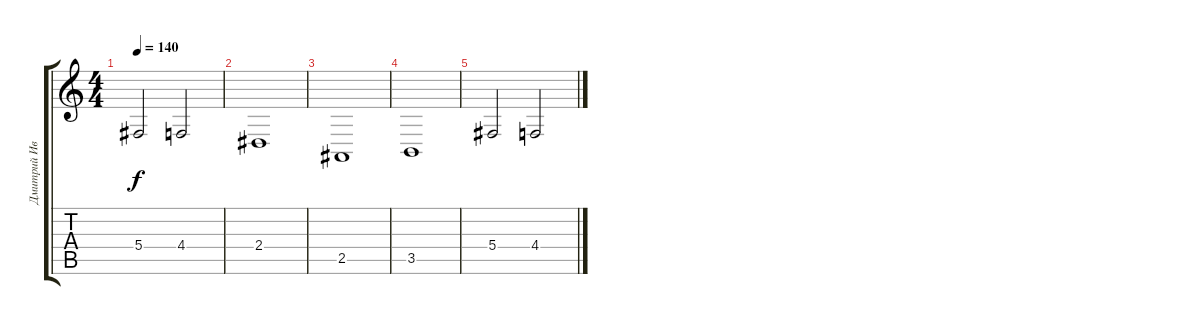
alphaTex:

\track ("Дмитрий Иванов/Андрей Смирнов" "Дмитрий Ив") {instrument pad8sweep}
\staff {score tabs}
\tuning (Eb4 Bb3 Gb3 Db3 Ab2 Eb2) {hide}
\ts (4 4)
\tempo 140
\clef g2
\ks c
5.4.2{dy f} 4.4.2 |
2.4.1{volume 0} |
2.5.1 |
3.5.1 |
5.4.2 4.4.2
